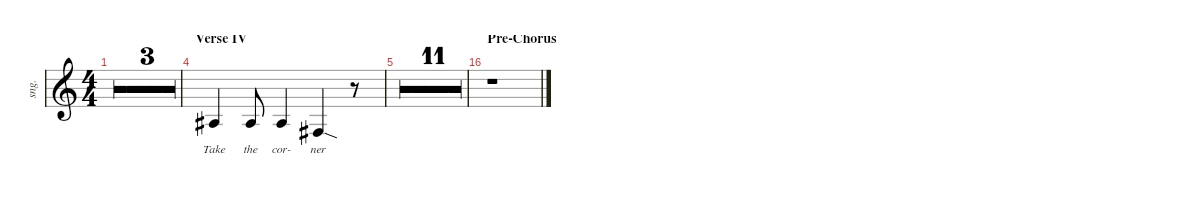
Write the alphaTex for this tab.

\defaultSystemsLayout 4
\hideDynamics
\bracketExtendMode nobrackets
\otherSystemsTrackNameOrientation horizontal
\track ("V. Harmony 2" "sng.") {multiBarRest instrument voiceoohs}
\staff {score}
\tuning (Eb4 Bb3 Gb3 Db3 Ab2 Eb2)
\ts (4 4)
\tempo 208
\clef g2
\ks c
r.1{dy mf beam Down} |
r.1{beam Down} |
r.1{beam Down} |
\section ("" "Verse IV")
4.3{acc #}.4{lyrics (0 "Take") lyrics (1 "") lyrics (2 "") lyrics (3 "") lyrics (4 "") beam Up} 4.3{acc #}.8{lyrics (0 "the") lyrics (1 "") lyrics (2 "") lyrics (3 "") lyrics (4 "") beam Up} 4.3{acc #}.4{lyrics (0 "cor-") lyrics (1 "") lyrics (2 "") lyrics (3 "") lyrics (4 "") beam Up} 5.4{sod acc #}.4{lyrics (0 "ner") lyrics (1 "") lyrics (2 "") lyrics (3 "") lyrics (4 "") beam Up} r.8{beam Up} |
r.1{beam Down} |
r.1{beam Down} |
r.1{beam Down} |
r.1{beam Down} |
r.1{beam Down} |
r.1{beam Down} |
r.1{beam Down} |
r.1{beam Down} |
r.1{beam Down} |
r.1{beam Down} |
r.1{beam Down} |
\section ("" "Pre-Chorus")
r.1{beam Down}
